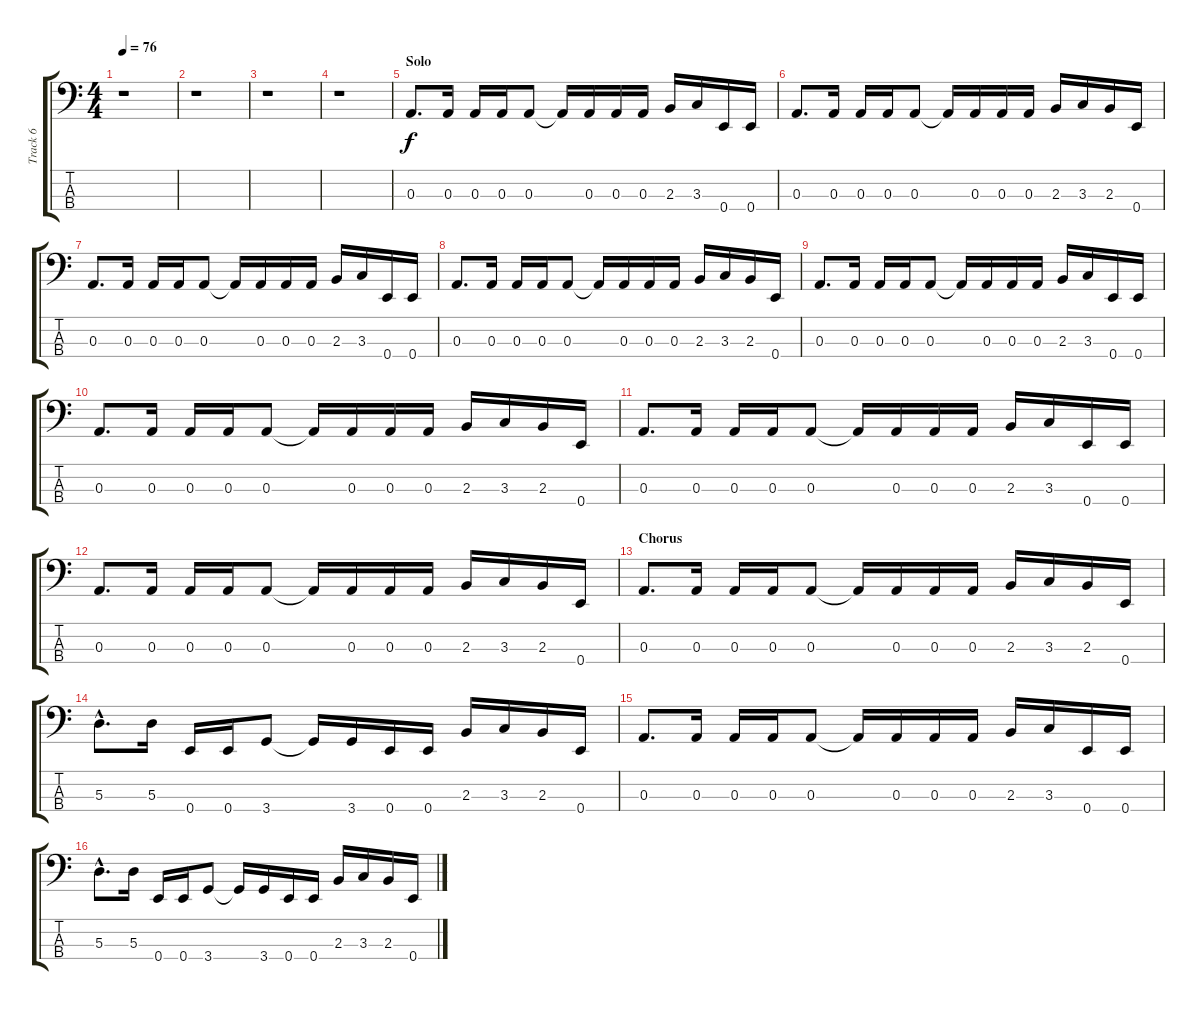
\track ("Track 6" "Track 6") {instrument electricbassfinger}
\staff {score tabs}
\tuning (G2 D2 A1 E1) {hide}
\ts (4 4)
\tempo 76
\clef f4
\ks c
r.1{dy f} |
r.1 |
r.1 |
r.1 |
\section ("" "Solo")
0.3.8{d} 0.3.16 0.3.16 0.3.16 0.3.8 0.3{t}.16 0.3.16 0.3.16 0.3.16 2.3.16 3.3.16 0.4.16 0.4.16 |
0.3.8{d} 0.3.16 0.3.16 0.3.16 0.3.8 0.3{t}.16 0.3.16 0.3.16 0.3.16 2.3.16 3.3.16 2.3.16 0.4.16 |
0.3.8{d} 0.3.16 0.3.16 0.3.16 0.3.8 0.3{t}.16 0.3.16 0.3.16 0.3.16 2.3.16 3.3.16 0.4.16 0.4.16 |
0.3.8{d} 0.3.16 0.3.16 0.3.16 0.3.8 0.3{t}.16 0.3.16 0.3.16 0.3.16 2.3.16 3.3.16 2.3.16 0.4.16 |
0.3.8{d} 0.3.16 0.3.16 0.3.16 0.3.8 0.3{t}.16 0.3.16 0.3.16 0.3.16 2.3.16 3.3.16 0.4.16 0.4.16 |
0.3.8{d} 0.3.16 0.3.16 0.3.16 0.3.8 0.3{t}.16 0.3.16 0.3.16 0.3.16 2.3.16 3.3.16 2.3.16 0.4.16 |
0.3.8{d} 0.3.16 0.3.16 0.3.16 0.3.8 0.3{t}.16 0.3.16 0.3.16 0.3.16 2.3.16 3.3.16 0.4.16 0.4.16 |
0.3.8{d} 0.3.16 0.3.16 0.3.16 0.3.8 0.3{t}.16 0.3.16 0.3.16 0.3.16 2.3.16 3.3.16 2.3.16 0.4.16 |
\section ("" "Chorus")
0.3.8{d} 0.3.16 0.3.16 0.3.16 0.3.8 0.3{t}.16 0.3.16 0.3.16 0.3.16 2.3.16 3.3.16 2.3.16 0.4.16 |
5.3{hac}.8{d} 5.3.16 0.4.16 0.4.16 3.4.8 3.4{t}.16 3.4.16 0.4.16 0.4.16 2.3.16 3.3.16 2.3.16 0.4.16 |
0.3.8{d} 0.3.16 0.3.16 0.3.16 0.3.8 0.3{t}.16 0.3.16 0.3.16 0.3.16 2.3.16 3.3.16 0.4.16 0.4.16 |
5.3{hac}.8{d} 5.3.16 0.4.16 0.4.16 3.4.8 3.4{t}.16 3.4.16 0.4.16 0.4.16 2.3.16 3.3.16 2.3.16 0.4.16
